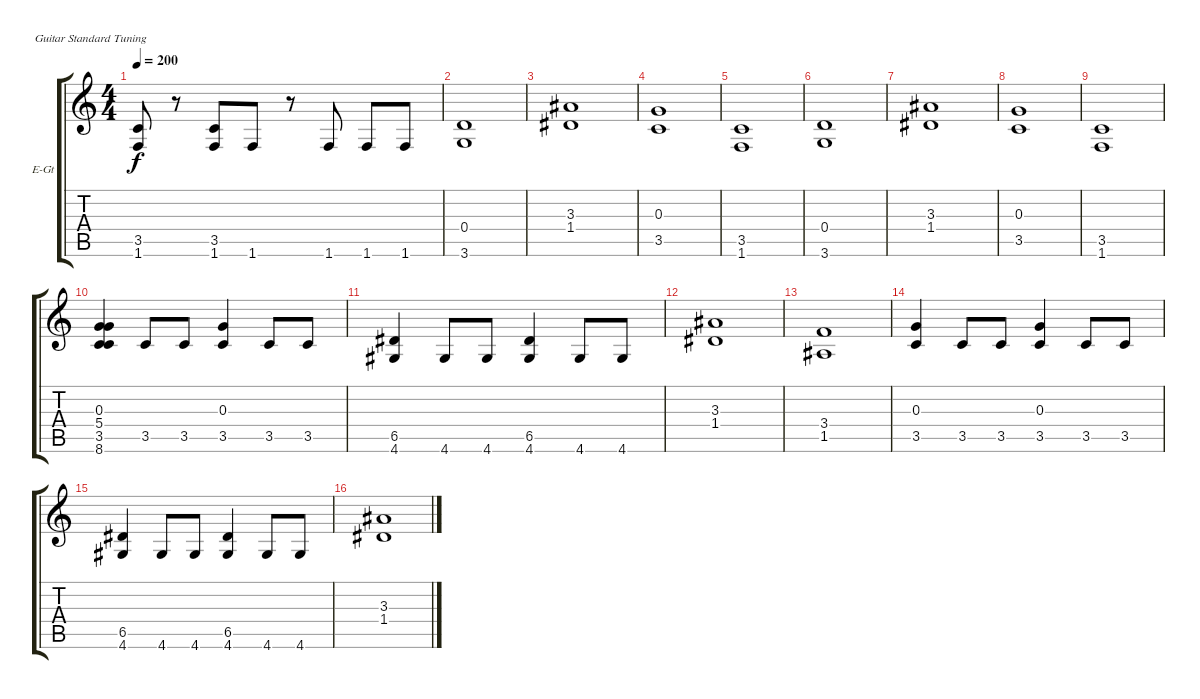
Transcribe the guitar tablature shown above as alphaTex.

\bracketExtendMode groupsimilarinstruments
\firstSystemTrackNameOrientation horizontal
\otherSystemsTrackNameOrientation horizontal
\track ("Дисторшн" "E-Gt") {instrument distortionguitar}
\staff {score tabs}
\tuning (E4 B3 G3 D3 A2 E2)
\ts (4 4)
\tempo 200
\clef g2
\ks c
(3.5 1.6).8{dy f} r.8 (3.5 1.6).8 1.6.8 r.8 1.6.8 1.6.8 1.6.8 |
(0.4 3.6).1 |
(3.3 1.4).1 |
(0.3 3.5).1 |
(3.5 1.6).1 |
(0.4 3.6).1 |
(3.3 1.4).1 |
(0.3 3.5).1 |
(3.5 1.6).1 |
(0.3 5.4 3.5 8.6).4 3.5.8 3.5.8 (0.3 3.5).4 3.5.8 3.5.8 |
(6.5 4.6).4 4.6.8 4.6.8 (6.5 4.6).4 4.6.8 4.6.8 |
(3.3 1.4).1 |
(3.4 1.5).1 |
(0.3 3.5).4 3.5.8 3.5.8 (0.3 3.5).4 3.5.8 3.5.8 |
(6.5 4.6).4 4.6.8 4.6.8 (6.5 4.6).4 4.6.8 4.6.8 |
(3.3 1.4).1
